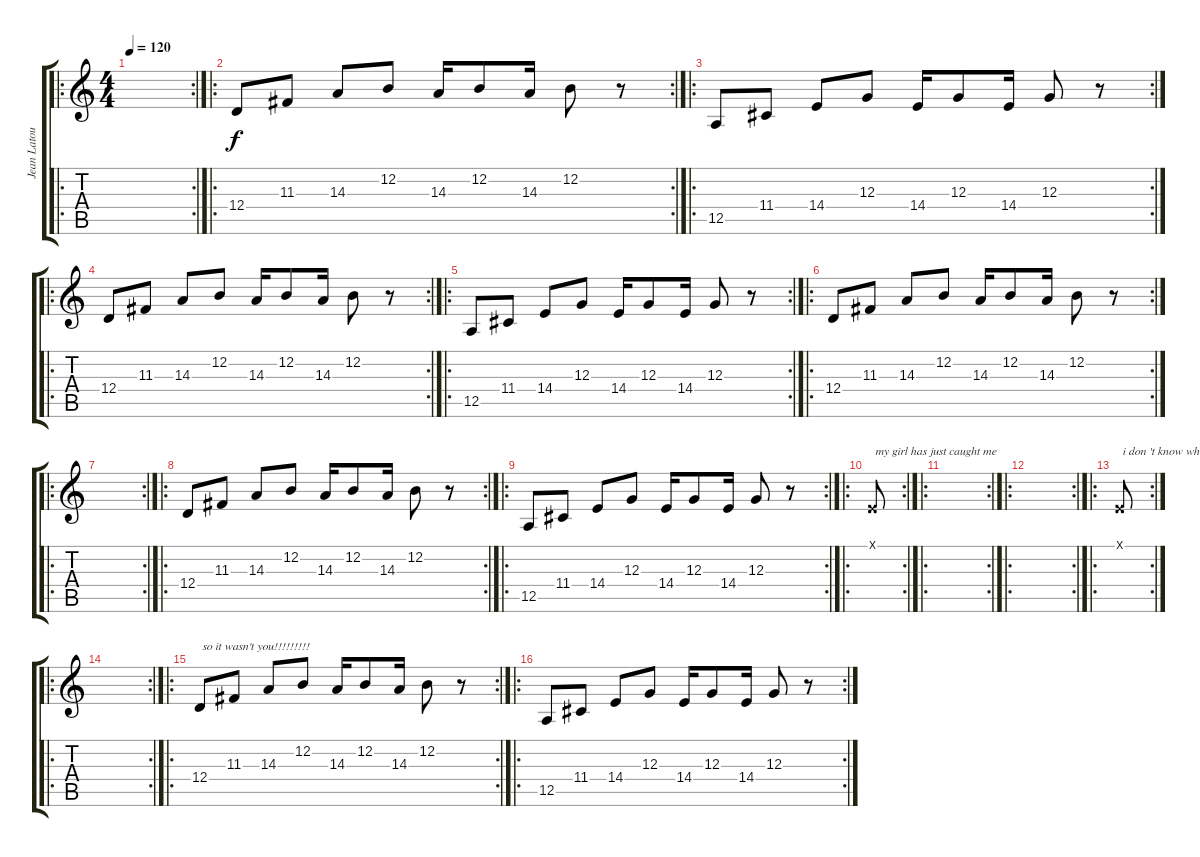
\track ("Jean Latouchki" "Jean Latou") {instrument honkytonkpiano}
\staff {score tabs}
\tuning (E4 B3 G3 D3 A2 E2) {hide}
\ro
\rc 2
\ts (4 4)
\tempo 120
\clef g2
\ks c
|
\ro
\rc 2
12.4.8 11.3.8 14.3.8 12.2.8 14.3.16 12.2.8 14.3.16 12.2.8 r.8 |
\ro
\rc 2
12.5.8 11.4.8 14.4.8 12.3.8 14.4.16 12.3.8 14.4.16 12.3.8 r.8 |
\ro
\rc 2
12.4.8 11.3.8 14.3.8 12.2.8 14.3.16 12.2.8 14.3.16 12.2.8 r.8 |
\ro
\rc 2
12.5.8 11.4.8 14.4.8 12.3.8 14.4.16 12.3.8 14.4.16 12.3.8 r.8 |
\ro
\rc 2
12.4.8 11.3.8 14.3.8 12.2.8 14.3.16 12.2.8 14.3.16 12.2.8 r.8 |
\ro
\rc 2
|
\ro
\rc 2
12.4.8 11.3.8 14.3.8 12.2.8 14.3.16 12.2.8 14.3.16 12.2.8 r.8 |
\ro
\rc 2
12.5.8 11.4.8 14.4.8 12.3.8 14.4.16 12.3.8 14.4.16 12.3.8 r.8 |
\ro
\rc 2
0.1{x}.8{txt " my girl has just caught me"} |
\ro
\rc 2
|
\ro
\rc 2
|
\ro
\rc 2
0.1{x}.8{txt " i don 't know what to do "} |
\ro
\rc 2
|
\ro
\rc 2
12.4.8{txt " so it wasn't you!!!!!!!!!"} 11.3.8 14.3.8 12.2.8 14.3.16 12.2.8 14.3.16 12.2.8 r.8 |
\ro
\rc 2
12.5.8 11.4.8 14.4.8 12.3.8 14.4.16 12.3.8 14.4.16 12.3.8 r.8
